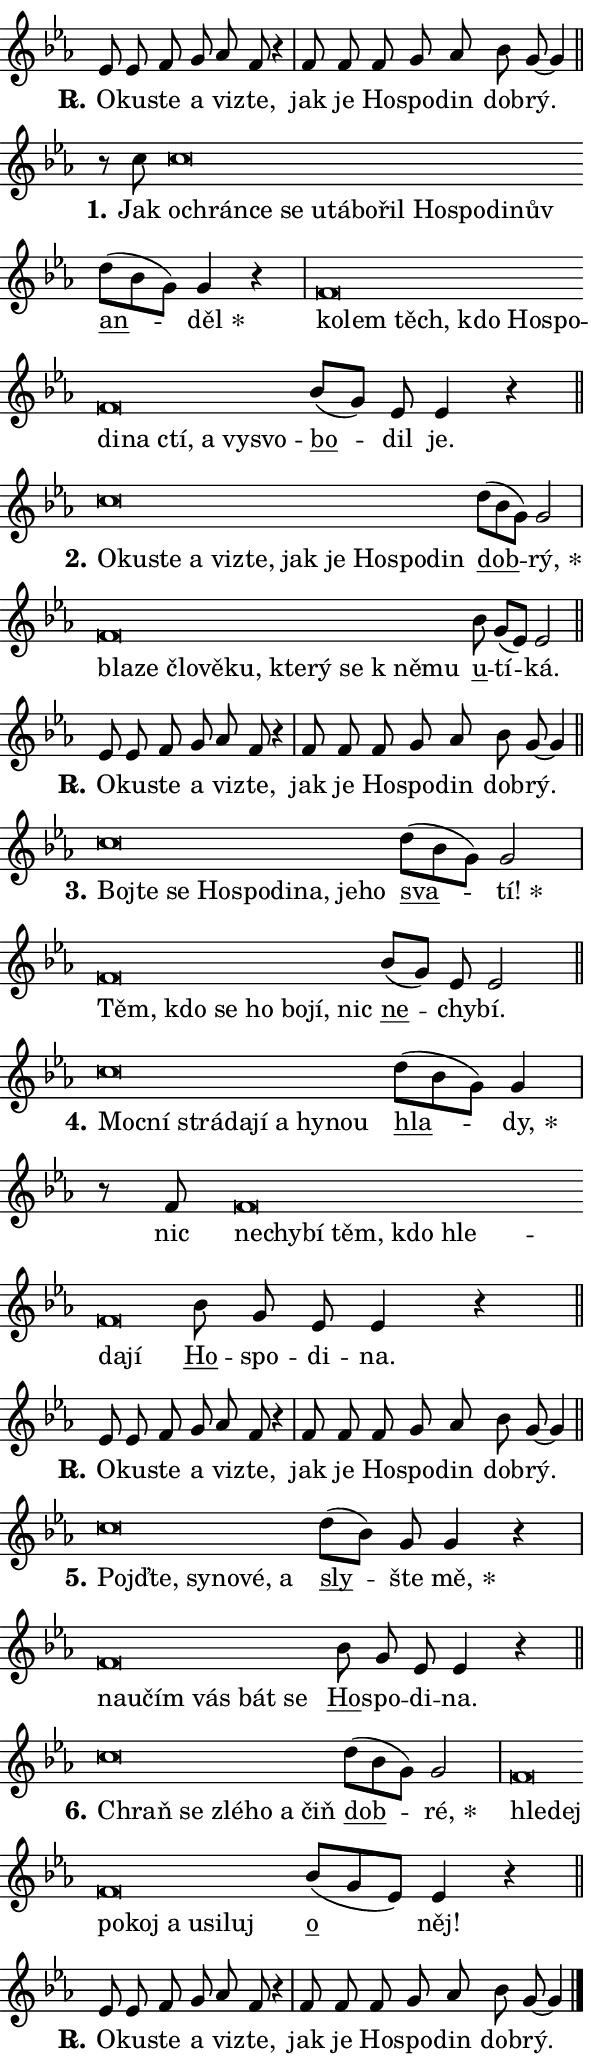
\version "2.24.0"
\header { tagline = "" }
\paper {
  indent = 0\cm
  top-margin = 0\cm
  right-margin = 0.13\cm % to fit lyric hyphens
  bottom-margin = 0\cm
  left-margin = 0\cm
  paper-width = 10\cm
  page-breaking = #ly:one-page-breaking
  system-system-spacing.basic-distance = #11
  score-system-spacing.basic-distance = #11
  ragged-last = ##f
}


%% Author: Thomas Morley
%% https://lists.gnu.org/archive/html/lilypond-user/2020-05/msg00002.html
#(define (line-position grob)
"Returns position of @var[grob} in current system:
   @code{'start}, if at first time-step
   @code{'end}, if at last time-step
   @code{'middle} otherwise
"
  (let* ((col (ly:item-get-column grob))
         (ln (ly:grob-object col 'left-neighbor))
         (rn (ly:grob-object col 'right-neighbor))
         (col-to-check-left (if (ly:grob? ln) ln col))
         (col-to-check-right (if (ly:grob? rn) rn col))
         (break-dir-left
           (and
             (ly:grob-property col-to-check-left 'non-musical #f)
             (ly:item-break-dir col-to-check-left)))
         (break-dir-right
           (and
             (ly:grob-property col-to-check-right 'non-musical #f)
             (ly:item-break-dir col-to-check-right))))
        (cond ((eqv? 1 break-dir-left) 'start)
              ((eqv? -1 break-dir-right) 'end)
              (else 'middle))))

#(define (tranparent-at-line-position vctor)
  (lambda (grob)
  "Relying on @code{line-position} select the relevant enry from @var{vctor}.
Used to determine transparency,"
    (case (line-position grob)
      ((end) (not (vector-ref vctor 0)))
      ((middle) (not (vector-ref vctor 1)))
      ((start) (not (vector-ref vctor 2))))))

noteHeadBreakVisibility =
#(define-music-function (break-visibility)(vector?)
"Makes @code{NoteHead}s transparent relying on @var{break-visibility}"
#{
  \override NoteHead.transparent =
    #(tranparent-at-line-position break-visibility)
#})

#(define delete-ledgers-for-transparent-note-heads
  (lambda (grob)
    "Reads whether a @code{NoteHead} is transparent.
If so this @code{NoteHead} is removed from @code{'note-heads} from
@var{grob}, which is supposed to be @code{LedgerLineSpanner}.
As a result ledgers are not printed for this @code{NoteHead}"
    (let* ((nhds-array (ly:grob-object grob 'note-heads))
           (nhds-list
             (if (ly:grob-array? nhds-array)
                 (ly:grob-array->list nhds-array)
                 '()))
           ;; Relies on the transparent-property being done before
           ;; Staff.LedgerLineSpanner.after-line-breaking is executed.
           ;; This is fragile ...
           (to-keep
             (remove
               (lambda (nhd)
                 (ly:grob-property nhd 'transparent #f))
               nhds-list)))
      ;; TODO find a better method to iterate over grob-arrays, similiar
      ;; to filter/remove etc for lists
      ;; For now rebuilt from scratch
      (set! (ly:grob-object grob 'note-heads)  '())
      (for-each
        (lambda (nhd)
          (ly:pointer-group-interface::add-grob grob 'note-heads nhd))
        to-keep))))

squashNotes = {
  \override NoteHead.X-extent = #'(-0.2 . 0.2)
  \override NoteHead.Y-extent = #'(-0.75 . 0)
  \override NoteHead.stencil =
    #(lambda (grob)
       (let ((pos (ly:grob-property grob 'staff-position)))
         (begin
           (if (< pos -7) (display "ERROR: Lower brevis then expected\n") (display ""))
           (if (<= pos -6) ly:text-interface::print ly:note-head::print))))
}
unSquashNotes = {
  \revert NoteHead.X-extent
  \revert NoteHead.Y-extent
  \revert NoteHead.stencil
}

hideNotes = \noteHeadBreakVisibility #begin-of-line-visible
unHideNotes = \noteHeadBreakVisibility #all-visible

% work-around for resetting accidentals
% https://lilypond.org/doc/v2.23/Documentation/notation/displaying-rhythms#unmetered-music
cadenzaMeasure = {
  \cadenzaOff
  \partial 1024 s1024
  \cadenzaOn
}

#(define-markup-command (accent layout props text) (markup?)
  "Underline accented syllable"
  (interpret-markup layout props
    #{\markup \override #'(offset . 4.3) \underline { #text }#}))

responsum = \markup \concat {
  "R" \hspace #-1.05 \path #0.1 #'((moveto 0 0.07) (lineto 0.9 0.8)) \hspace #0.05 "."
}

spaceSize = #0.6828661417322834 % exact space size for TeX Gyre Schola

\layout {
  \context {
    \Staff
    \remove "Time_signature_engraver"
    \override LedgerLineSpanner.after-line-breaking = #delete-ledgers-for-transparent-note-heads
  }
  \context {
    \Lyrics {
      \override LyricSpace.minimum-distance = \spaceSize
      \override LyricText.font-name = #"TeX Gyre Schola"
      \override LyricText.font-size = 1
      \override StanzaNumber.font-name = #"TeX Gyre Schola Bold"
      \override StanzaNumber.font-size = 1
    }
  }
  \context {
    \Score 
    \override NoteHead.text =
      #(lambda (grob) 
        (let ((pos (ly:grob-property grob 'staff-position)))
          #{\markup {
            \combine
              \halign #-0.55 \raise #(if (= pos -6) 0 0.5) \override #'(thickness . 2) \draw-line #'(3.2 . 0)
              \musicglyph "noteheads.sM1"
          }#}))
  }
}

% magnetic-lyrics.ily
%
%   written by
%     Jean Abou Samra <jean@abou-samra.fr>
%     Werner Lemberg <wl@gnu.org>
%
%   adapted by
%     Jiri Hon <jiri.hon@gmail.com>
%
% Version 2022-Apr-15

% https://www.mail-archive.com/lilypond-user@gnu.org/msg149350.html

#(define (Left_hyphen_pointer_engraver context)
   "Collect syllable-hyphen-syllable occurrences in lyrics and store
them in properties.  This engraver only looks to the left.  For
example, if the lyrics input is @code{foo -- bar}, it does the
following.

@itemize @bullet
@item
Set the @code{text} property of the @code{LyricHyphen} grob between
@q{foo} and @q{bar} to @code{foo}.

@item
Set the @code{left-hyphen} property of the @code{LyricText} grob with
text @q{foo} to the @code{LyricHyphen} grob between @q{foo} and
@q{bar}.
@end itemize

Use this auxiliary engraver in combination with the
@code{lyric-@/text::@/apply-@/magnetic-@/offset!} hook."
   (let ((hyphen #f)
         (text #f))
     (make-engraver
      (acknowledgers
       ((lyric-syllable-interface engraver grob source-engraver)
        (set! text grob)))
      (end-acknowledgers
       ((lyric-hyphen-interface engraver grob source-engraver)
        ;(when (not (grob::has-interface grob 'lyric-space-interface))
          (set! hyphen grob)));)
      ((stop-translation-timestep engraver)
       (when (and text hyphen)
         (ly:grob-set-object! text 'left-hyphen hyphen))
       (set! text #f)
       (set! hyphen #f)))))

#(define (lyric-text::apply-magnetic-offset! grob)
   "If the space between two syllables is less than the value in
property @code{LyricText@/.details@/.squash-threshold}, move the right
syllable to the left so that it gets concatenated with the left
syllable.

Use this function as a hook for
@code{LyricText@/.after-@/line-@/breaking} if the
@code{Left_@/hyphen_@/pointer_@/engraver} is active."
   (let ((hyphen (ly:grob-object grob 'left-hyphen #f)))
     (when hyphen
       (let ((left-text (ly:spanner-bound hyphen LEFT)))
         (when (grob::has-interface left-text 'lyric-syllable-interface)
           (let* ((common (ly:grob-common-refpoint grob left-text X))
                  (this-x-ext (ly:grob-extent grob common X))
                  (left-x-ext
                   (begin
                     ;; Trigger magnetism for left-text.
                     (ly:grob-property left-text 'after-line-breaking)
                     (ly:grob-extent left-text common X)))
                  ;; `delta` is the gap width between two syllables.
                  (delta (- (interval-start this-x-ext)
                            (interval-end left-x-ext)))
                  (details (ly:grob-property grob 'details))
                  (threshold (assoc-get 'squash-threshold details 0.2)))
             (when (< delta threshold)
               (let* (;; We have to manipulate the input text so that
                      ;; ligatures crossing syllable boundaries are not
                      ;; disabled.  For languages based on the Latin
                      ;; script this is essentially a beautification.
                      ;; However, for non-Western scripts it can be a
                      ;; necessity.
                      (lt (ly:grob-property left-text 'text))
                      (rt (ly:grob-property grob 'text))
                      (is-space (grob::has-interface hyphen 'lyric-space-interface))
                      (space (if is-space " " ""))
                      (extra-delta (if is-space spaceSize 0))
                      ;; Append new syllable.
                      (ltrt-space (if (and (string? lt) (string? rt))
                                (string-append lt space rt)
                                (make-concat-markup (list lt space rt))))
                      ;; Right-align `ltrt` to the right side.
                      (ltrt-space-markup (grob-interpret-markup
                               grob
                               (make-translate-markup
                                (cons (interval-length this-x-ext) 0)
                                (make-right-align-markup ltrt-space)))))
                 (begin
                   ;; Don't print `left-text`.
                   (ly:grob-set-property! left-text 'stencil #f)
                   ;; Set text and stencil (which holds all collected
                   ;; syllables so far) and shift it to the left.
                   (ly:grob-set-property! grob 'text ltrt-space)
                   (ly:grob-set-property! grob 'stencil ltrt-space-markup)
                   (ly:grob-translate-axis! grob (- (- delta extra-delta)) X))))))))))


#(define (lyric-hyphen::displace-bounds-first grob)
   ;; Make very sure this callback isn't triggered too early.
   (let ((left (ly:spanner-bound grob LEFT))
         (right (ly:spanner-bound grob RIGHT)))
     (ly:grob-property left 'after-line-breaking)
     (ly:grob-property right 'after-line-breaking)
     (ly:lyric-hyphen::print grob)))

squashThreshold = #0.4

\layout {
  \context {
    \Lyrics
    \consists #Left_hyphen_pointer_engraver
    \override LyricText.after-line-breaking =
      #lyric-text::apply-magnetic-offset!
    \override LyricHyphen.stencil = #lyric-hyphen::displace-bounds-first
    \override LyricText.details.squash-threshold = \squashThreshold
    \override LyricHyphen.minimum-distance = 0
    \override LyricHyphen.minimum-length = \squashThreshold
  }
}

squashText = \override LyricText.details.squash-threshold = 9999
unSquashText = \override LyricText.details.squash-threshold = \squashThreshold

leftText = \override LyricText.self-alignment-X = #LEFT
unLeftText = \revert LyricText.self-alignment-X

starOffset = #(lambda (grob) 
                (let ((x_offset (ly:self-alignment-interface::aligned-on-x-parent grob)))
                  (if (= x_offset 0) 0 (+ x_offset 1.2))))

star = #(define-music-function (syllable)(string?)
"Append star separator at the end of a syllable"
#{
  \once \override LyricText.X-offset = #starOffset
  \lyricmode { \markup {
    #syllable
    \override #'((font-name . "TeX Gyre Schola Bold")) \hspace #0.2 \lower #0.65 \larger "*"
  } }
#})

starAccent = #(define-music-function (syllable)(string?)
"Append star separator at the end of a syllable and make accent"
#{
  \once \override LyricText.X-offset = #starOffset
  \lyricmode { \markup {
    \accent #syllable
    \override #'((font-name . "TeX Gyre Schola Bold")) \hspace #0.2 \lower #0.65 \larger "*"
  } }
#})

breath = #(define-music-function (syllable)(string?)
"Append breathing indicator at the end of a syllable"
#{
  \lyricmode { \markup { #syllable "+" } }
#})

optionalBreath = #(define-music-function (syllable)(string?)
"Append optional breathing indicator at the end of a syllable"
#{
  \lyricmode { \markup { #syllable "(+)" } }
#})


\score {
    <<
        \new Voice = "melody" { \cadenzaOn \key es \major \relative { es'8 es f g as f r4 \cadenzaMeasure \bar "|" f8 f \bar "" f g as \bar "" bes g~ g4 \cadenzaMeasure \bar "||" \break } }
        \new Lyrics \lyricsto "melody" { \lyricmode { \set stanza = \responsum
O -- ku -- ste a vi -- zte, jak je Ho -- spo -- din dob -- rý. } }
    >>
    \layout {}
}

\score {
    <<
        \new Voice = "melody" { \cadenzaOn \key es \major \relative { r8 c''8 \squashNotes c\breve*1/16 \hideNotes \breve*1/16 \bar "" \breve*1/16 \bar "" \breve*1/16 \bar "" \breve*1/16 \bar "" \breve*1/16 \bar "" \breve*1/16 \bar "" \breve*1/16 \bar "" \breve*1/16 \bar "" \breve*1/16 \bar "" \breve*1/16 \breve*1/16 \bar "" \unHideNotes \unSquashNotes \bar "" d8[( bes g)] g4 r \cadenzaMeasure \bar "|" \squashNotes f\breve*1/16 \hideNotes \breve*1/16 \bar "" \breve*1/16 \bar "" \breve*1/16 \bar "" \breve*1/16 \bar "" \breve*1/16 \bar "" \breve*1/16 \bar "" \breve*1/16 \bar "" \breve*1/16 \bar "" \breve*1/16 \bar "" \breve*1/16 \breve*1/16 \bar "" \unHideNotes \unSquashNotes \bar "" bes8[( g)] es es4 r \cadenzaMeasure \bar "||" \break } }
        \new Lyrics \lyricsto "melody" { \lyricmode { \set stanza = "1."
Jak \leftText o -- \squashText chrán -- ce se u -- tá -- bo -- řil Ho -- spo -- di -- nův \unLeftText \unSquashText \markup \accent an -- \star děl \leftText ko -- \squashText lem těch, kdo Ho -- spo -- di -- na ctí, a vy -- svo -- \unLeftText \unSquashText \markup \accent bo -- dil je. } }
    >>
    \layout {}
}

\score {
    <<
        \new Voice = "melody" { \cadenzaOn \key es \major \relative { \squashNotes c''\breve*1/16 \hideNotes \breve*1/16 \bar "" \breve*1/16 \bar "" \breve*1/16 \bar "" \breve*1/16 \bar "" \breve*1/16 \bar "" \breve*1/16 \bar "" \breve*1/16 \bar "" \breve*1/16 \bar "" \breve*1/16 \breve*1/16 \bar "" \unHideNotes \unSquashNotes \bar "" d8[( bes g)] g2 \cadenzaMeasure \bar "|" \squashNotes f\breve*1/16 \hideNotes \breve*1/16 \bar "" \breve*1/16 \bar "" \breve*1/16 \bar "" \breve*1/16 \bar "" \breve*1/16 \bar "" \breve*1/16 \bar "" \breve*1/16 \bar "" \breve*1/16 \breve*1/16 \bar "" \unHideNotes \unSquashNotes \bar "" bes8 g[( es)] es2 \cadenzaMeasure \bar "||" \break } }
        \new Lyrics \lyricsto "melody" { \lyricmode { \set stanza = "2."
\leftText O -- \squashText ku -- ste a vi -- zte, jak je Ho -- spo -- din \unLeftText \unSquashText \markup \accent dob -- \star rý, \leftText bla -- \squashText ze člo -- vě -- ku, kte -- rý se "k ně" -- mu \unLeftText \unSquashText \markup \accent u -- tí -- ká. } }
    >>
    \layout {}
}

\score {
    <<
        \new Voice = "melody" { \cadenzaOn \key es \major \relative { es'8 es f g as f r4 \cadenzaMeasure \bar "|" f8 f \bar "" f g as \bar "" bes g~ g4 \cadenzaMeasure \bar "||" \break } }
        \new Lyrics \lyricsto "melody" { \lyricmode { \set stanza = \responsum
O -- ku -- ste a vi -- zte, jak je Ho -- spo -- din dob -- rý. } }
    >>
    \layout {}
}

\score {
    <<
        \new Voice = "melody" { \cadenzaOn \key es \major \relative { \squashNotes c''\breve*1/16 \hideNotes \breve*1/16 \bar "" \breve*1/16 \bar "" \breve*1/16 \bar "" \breve*1/16 \bar "" \breve*1/16 \bar "" \breve*1/16 \bar "" \breve*1/16 \breve*1/16 \bar "" \unHideNotes \unSquashNotes \bar "" d8[( bes g)] g2 \cadenzaMeasure \bar "|" \squashNotes f\breve*1/16 \hideNotes \breve*1/16 \bar "" \breve*1/16 \bar "" \breve*1/16 \bar "" \breve*1/16 \bar "" \breve*1/16 \breve*1/16 \bar "" \unHideNotes \unSquashNotes \bar "" bes8[( g)] es es2 \cadenzaMeasure \bar "||" \break } }
        \new Lyrics \lyricsto "melody" { \lyricmode { \set stanza = "3."
\leftText Boj -- \squashText te se Ho -- spo -- di -- na, je -- ho \unLeftText \unSquashText \markup \accent sva -- \star tí! \leftText Těm, \squashText kdo se ho bo -- jí, nic \unLeftText \unSquashText \markup \accent ne -- chy -- bí. } }
    >>
    \layout {}
}

\score {
    <<
        \new Voice = "melody" { \cadenzaOn \key es \major \relative { \squashNotes c''\breve*1/16 \hideNotes \breve*1/16 \bar "" \breve*1/16 \bar "" \breve*1/16 \bar "" \breve*1/16 \bar "" \breve*1/16 \bar "" \breve*1/16 \breve*1/16 \bar "" \unHideNotes \unSquashNotes \bar "" d8[( bes g)] g4 \cadenzaMeasure \bar "|" r8 f8 \squashNotes f\breve*1/16 \hideNotes \breve*1/16 \bar "" \breve*1/16 \bar "" \breve*1/16 \bar "" \breve*1/16 \bar "" \breve*1/16 \bar "" \breve*1/16 \breve*1/16 \bar "" \unHideNotes \unSquashNotes \bar "" bes8 g es es4 r \cadenzaMeasure \bar "||" \break } }
        \new Lyrics \lyricsto "melody" { \lyricmode { \set stanza = "4."
\leftText Moc -- \squashText ní strá -- da -- jí a hy -- nou \unLeftText \unSquashText \markup \accent hla -- \star dy, nic \leftText ne -- \squashText chy -- bí těm, kdo hle -- da -- jí \unLeftText \unSquashText \markup \accent Ho -- spo -- di -- na. } }
    >>
    \layout {}
}

\score {
    <<
        \new Voice = "melody" { \cadenzaOn \key es \major \relative { es'8 es f g as f r4 \cadenzaMeasure \bar "|" f8 f \bar "" f g as \bar "" bes g~ g4 \cadenzaMeasure \bar "||" \break } }
        \new Lyrics \lyricsto "melody" { \lyricmode { \set stanza = \responsum
O -- ku -- ste a vi -- zte, jak je Ho -- spo -- din dob -- rý. } }
    >>
    \layout {}
}

\score {
    <<
        \new Voice = "melody" { \cadenzaOn \key es \major \relative { \squashNotes c''\breve*1/16 \hideNotes \breve*1/16 \bar "" \breve*1/16 \bar "" \breve*1/16 \bar "" \breve*1/16 \breve*1/16 \bar "" \unHideNotes \unSquashNotes \bar "" d8[( bes)] g g4 r \cadenzaMeasure \bar "|" \squashNotes f\breve*1/16 \hideNotes \breve*1/16 \bar "" \breve*1/16 \bar "" \breve*1/16 \bar "" \breve*1/16 \breve*1/16 \bar "" \unHideNotes \unSquashNotes \bar "" bes8 g es es4 r \cadenzaMeasure \bar "||" \break } }
        \new Lyrics \lyricsto "melody" { \lyricmode { \set stanza = "5."
\leftText Pojď -- \squashText te, sy -- no -- vé, a \unLeftText \unSquashText \markup \accent sly -- šte \star mě, \leftText na -- \squashText u -- čím vás bát se \unLeftText \unSquashText \markup \accent Ho -- spo -- di -- na. } }
    >>
    \layout {}
}

\score {
    <<
        \new Voice = "melody" { \cadenzaOn \key es \major \relative { \squashNotes c''\breve*1/16 \hideNotes \breve*1/16 \bar "" \breve*1/16 \bar "" \breve*1/16 \bar "" \breve*1/16 \breve*1/16 \bar "" \unHideNotes \unSquashNotes \bar "" d8[( bes g)] g2 \cadenzaMeasure \bar "|" \squashNotes f\breve*1/16 \hideNotes \breve*1/16 \bar "" \breve*1/16 \bar "" \breve*1/16 \bar "" \breve*1/16 \bar "" \breve*1/16 \bar "" \breve*1/16 \breve*1/16 \bar "" \unHideNotes \unSquashNotes \bar "" bes8[( g es)] es4 r \cadenzaMeasure \bar "||" \break } }
        \new Lyrics \lyricsto "melody" { \lyricmode { \set stanza = "6."
\leftText Chraň \squashText se zlé -- ho a čiň \unLeftText \unSquashText \markup \accent dob -- \star ré, \leftText hle -- \squashText dej po -- koj a u -- si -- luj \unLeftText \unSquashText \markup \accent o něj! } }
    >>
    \layout {}
}

\score {
    <<
        \new Voice = "melody" { \cadenzaOn \key es \major \relative { es'8 es f g as f r4 \cadenzaMeasure \bar "|" f8 f \bar "" f g as \bar "" bes g~ g4 \cadenzaMeasure \bar "||" \break } \bar "|." }
        \new Lyrics \lyricsto "melody" { \lyricmode { \set stanza = \responsum
O -- ku -- ste a vi -- zte, jak je Ho -- spo -- din dob -- rý. } }
    >>
    \layout {}
}
